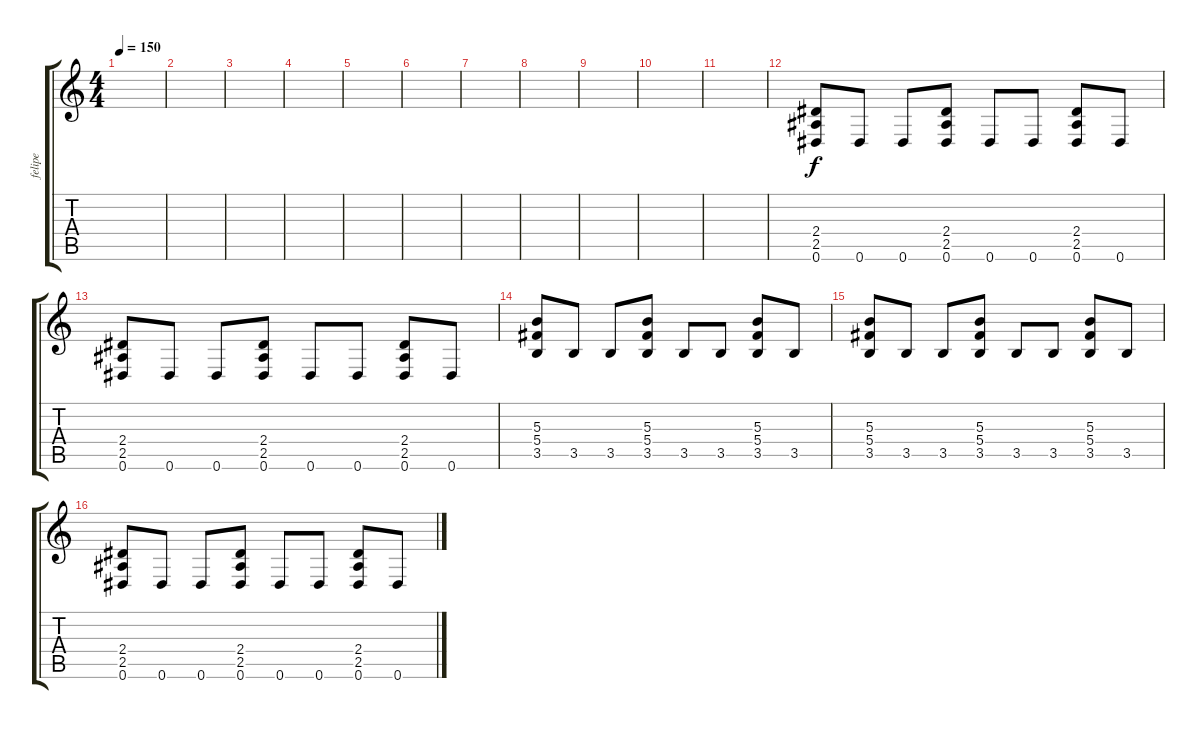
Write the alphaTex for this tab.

\track ("felipe" "felipe") {instrument distortionguitar}
\staff {score tabs}
\tuning (Eb4 Bb3 Gb3 Db3 Ab2 Eb2) {hide}
\ts (4 4)
\tempo 150
\clef g2
\ks c
|
|
|
|
|
|
|
|
|
|
|
(2.4 2.5 0.6).8 0.6.8 0.6.8 (2.4 2.5 0.6).8 0.6.8 0.6.8 (2.4 2.5 0.6).8 0.6.8 |
(2.4 2.5 0.6).8 0.6.8 0.6.8 (2.4 2.5 0.6).8 0.6.8 0.6.8 (2.4 2.5 0.6).8 0.6.8 |
(5.3 5.4 3.5).8 3.5.8 3.5.8 (5.3 5.4 3.5).8 3.5.8 3.5.8 (5.3 5.4 3.5).8 3.5.8 |
(5.3 5.4 3.5).8 3.5.8 3.5.8 (5.3 5.4 3.5).8 3.5.8 3.5.8 (5.3 5.4 3.5).8 3.5.8 |
(2.4 2.5 0.6).8 0.6.8 0.6.8 (2.4 2.5 0.6).8 0.6.8 0.6.8 (2.4 2.5 0.6).8 0.6.8
